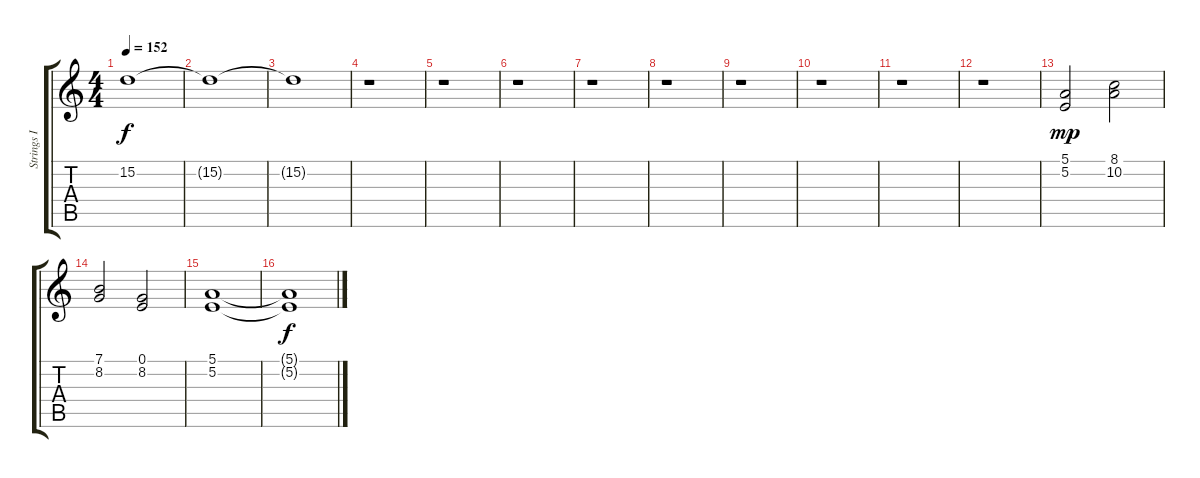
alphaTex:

\track ("Strings I" "Strings I") {instrument stringensemble1}
\staff {score tabs}
\tuning (E4 B3 G3 D3 A2 E2) {hide}
\ts (4 4)
\tempo 152
\clef g2
\ks c
15.2{t}.1{dy f} |
15.2{t}.1 |
15.2{t}.1 |
r.1 |
r.1 |
r.1 |
r.1 |
r.1 |
r.1 |
r.1 |
r.1 |
r.1 |
(5.1 5.2).2{dy mp} (8.1 10.2).2 |
(7.1 8.2).2 (0.1 8.2).2 |
(5.1 5.2).1 |
(5.1{t} 5.2{t}).1{dy f}
